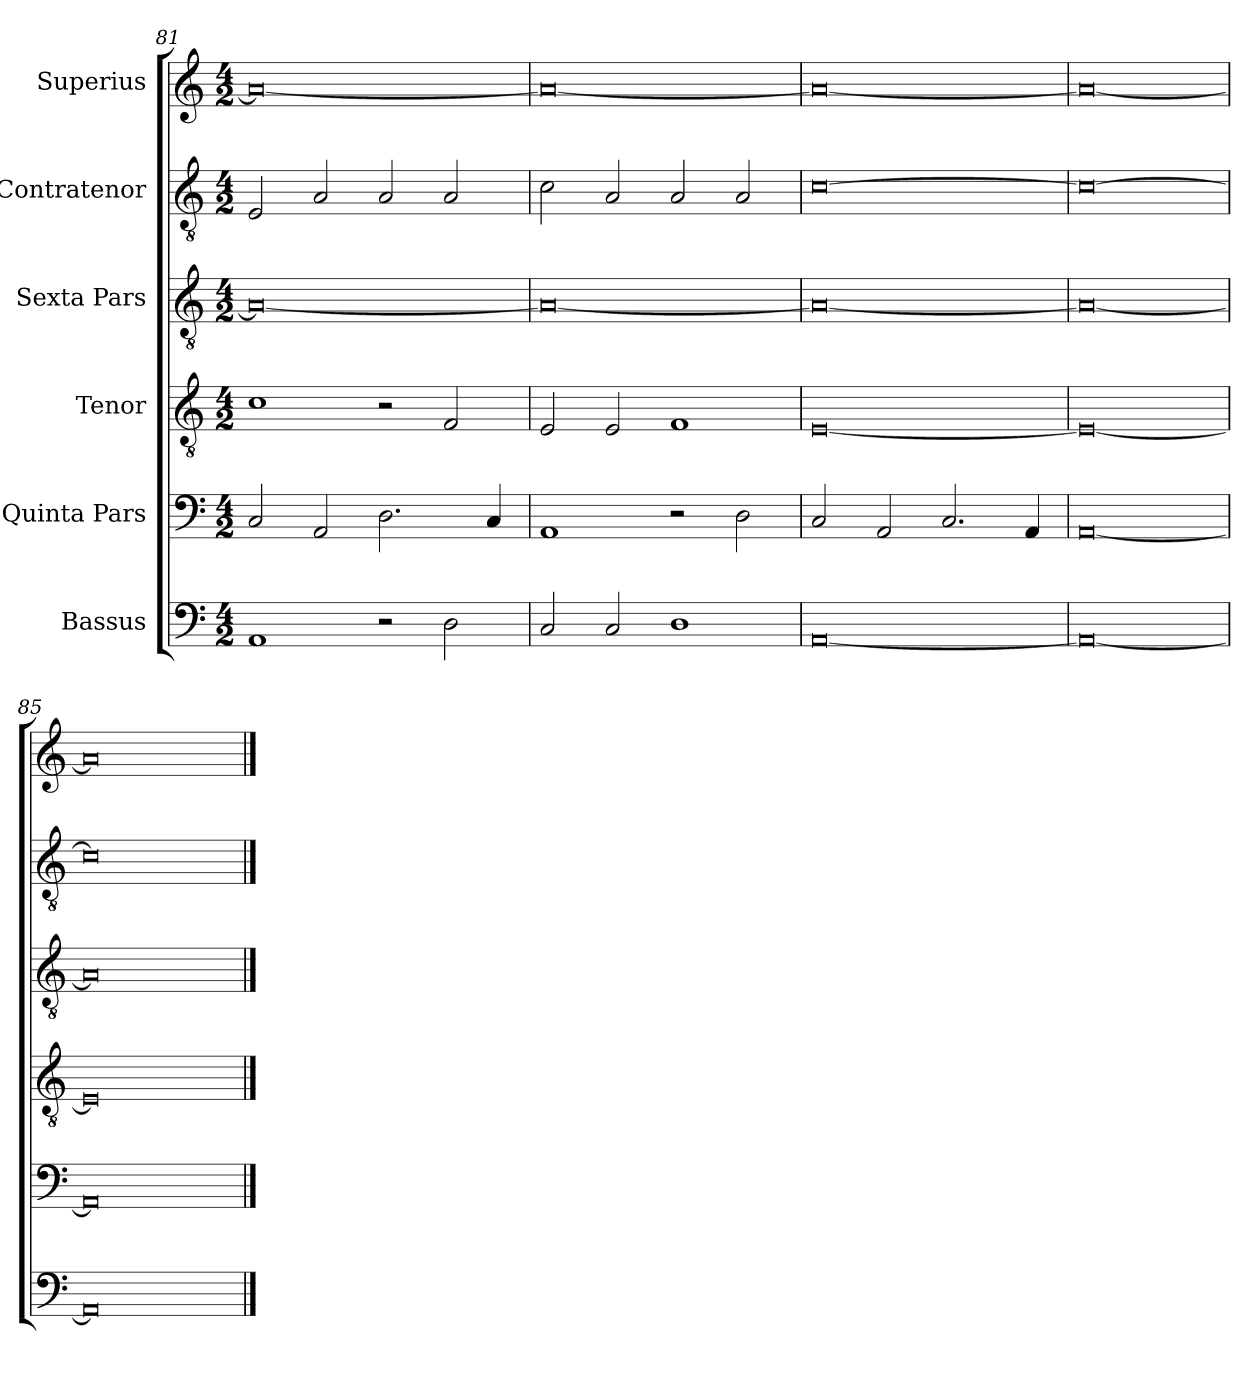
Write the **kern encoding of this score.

**kern	**kern	**kern	**kern	**kern	**kern
*part6	*part5	*part4	*part3	*part2	*part1
*staff6	*staff5	*staff4	*staff3	*staff2	*staff1
*I"Bassus	*I"Quinta Pars	*I"Tenor	*I"Sexta Pars	*I"Contratenor	*I"Superius
*clefF4	*clefF4	*clefGv2	*clefGv2	*clefGv2	*clefG2
*k[]	*k[]	*k[]	*k[]	*k[]	*k[]
*C:	*C:	*C:	*C:	*C:	*C:
*M4/2	*M4/2	*M4/2	*M4/2	*M4/2	*M4/2
=81	=81	=81	=81	=81	=81
1AA	2C/	1c	0A_	2E/	0a_
.	2AA/	.	.	2A/	.
2r	2.D\	2r	.	2A/	.
2D\	.	2F/	.	2A/	.
.	4C/	.	.	.	.
=82	=82	=82	=82	=82	=82
2C/	1AA	2E/	0A_	2c\	0a_
2C/	.	2E/	.	2A/	.
1D	2r	1F	.	2A/	.
.	2D\	.	.	2A/	.
=83	=83	=83	=83	=83	=83
[0AA	2C/	[0E	0A_	[0c	0a_
.	2AA/	.	.	.	.
.	2.C/	.	.	.	.
.	4AA/	.	.	.	.
=84	=84	=84	=84	=84	=84
0AA_	[0AA	0E_	0A_	0c_	0a_
=85	=85	=85	=85	=85	=85
0AA]	0AA]	0E]	0A]	0c]	0a]
==	==	==	==	==	==
*-	*-	*-	*-	*-	*-
